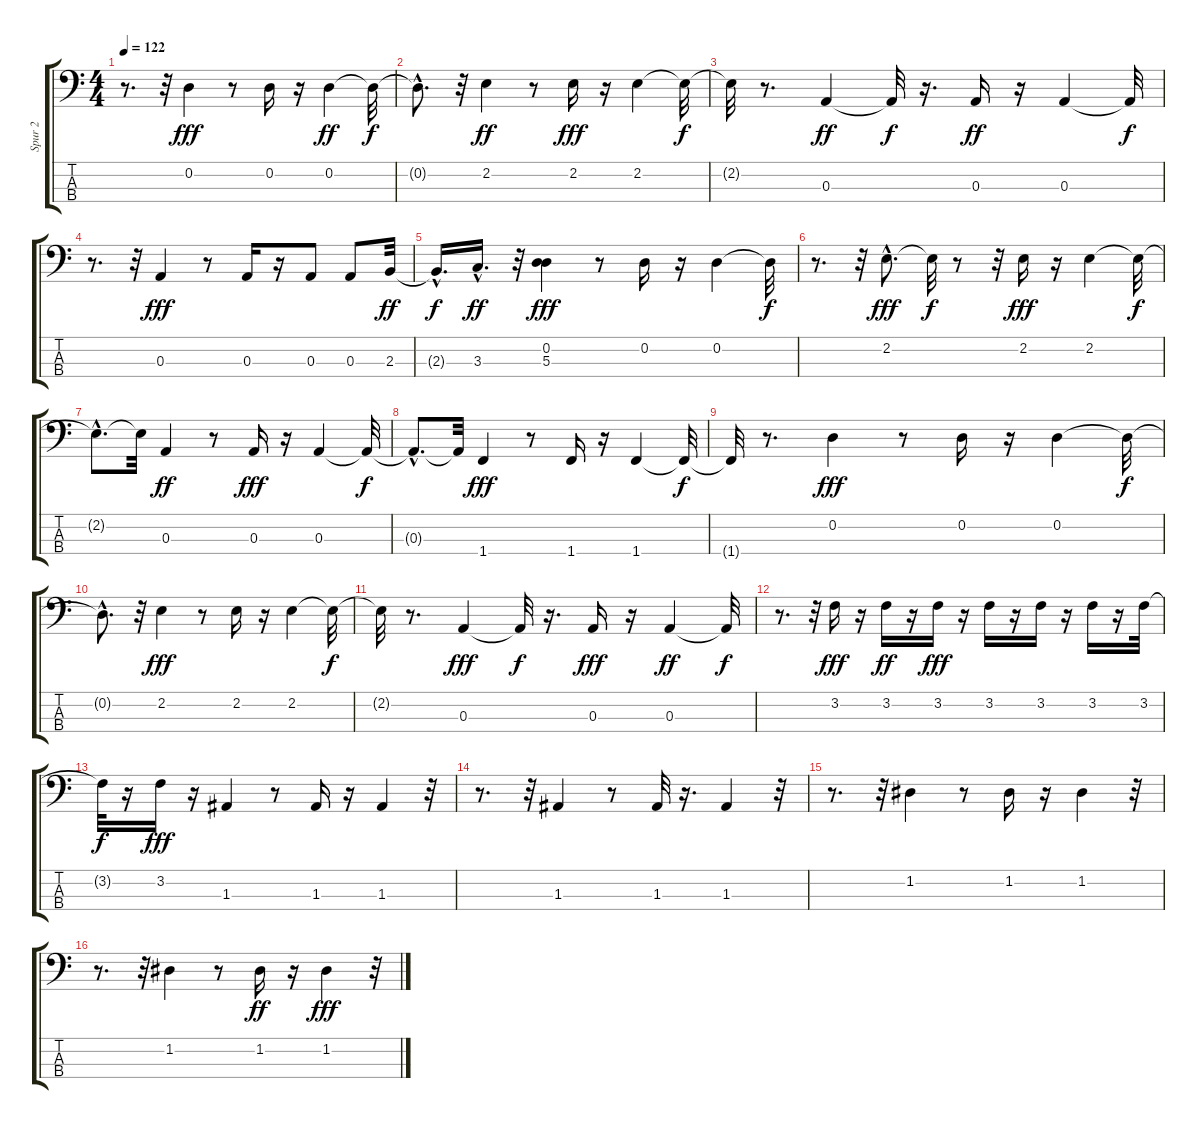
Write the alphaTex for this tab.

\track ("Spur 2" "Spur 2") {instrument electricbassfinger}
\staff {score tabs}
\tuning (G2 D2 A1 E1) {hide}
\ts (4 4)
\tempo 122
\clef f4
\ks c
r.8{d dy f} r.32 0.2.4{dy fff} r.8 0.2.16 r.16 0.2.4{dy ff} 0.2{t}.32{dy f} |
0.2{hac t}.8{d} r.32 2.2.4{dy ff} r.8 2.2.16{dy fff} r.16 2.2.4 2.2{t}.32{dy f} |
2.2{t}.32 r.8{d} 0.3.4{dy ff} 0.3{t}.32{dy f} r.16{d} 0.3.16{dy ff} r.16 0.3.4 0.3{t}.32{dy f} |
r.8{d} r.32 0.3.4{dy fff} r.8 0.3.16 r.16 0.3.8 0.3.8 2.3.32{dy ff} |
2.3{hac t}.16{d dy f} 3.3{hac}.16{d dy ff} r.32 (0.2 5.3).4{dy fff} r.8 0.2.16 r.16 0.2.4 0.2{t}.32{dy f} |
r.8{d} r.32 2.2{hac}.8{d dy fff} 2.2{t}.32{dy f} r.8 r.32 2.2.16{dy fff} r.16 2.2.4 2.2{t}.32{dy f} |
2.2{hac t}.8{d} 2.2{t}.32 0.3.4{dy ff} r.8 0.3.16{dy fff} r.16 0.3.4 0.3{t}.32{dy f} |
0.3{hac t}.8{d} 0.3{t}.32 1.4.4{dy fff} r.8 1.4.16 r.16 1.4.4 1.4{t}.32{dy f} |
1.4{t}.32 r.8{d} 0.2.4{dy fff} r.8 0.2.16 r.16 0.2.4 0.2{t}.32{dy f} |
0.2{hac t}.8{d} r.32 2.2.4{dy fff} r.8 2.2.16 r.16 2.2.4 2.2{t}.32{dy f} |
2.2{t}.32 r.8{d} 0.3.4{dy fff} 0.3{t}.32{dy f} r.16{d} 0.3.16{dy fff} r.16 0.3.4{dy ff} 0.3{t}.32{dy f} |
r.8{d} r.32 3.2.16{dy fff} r.16 3.2.16{dy ff} r.16 3.2.16{dy fff} r.16 3.2.16 r.16 3.2.16 r.16 3.2.16 r.16 3.2.32 |
3.2{t}.32{dy f} r.16 3.2.16{dy fff} r.16 1.3.4 r.8 1.3.16 r.16 1.3.4 r.32 |
r.8{d} r.32 1.3.4 r.8 1.3.32 r.16{d} 1.3.4 r.32 |
r.8{d} r.32 1.2.4 r.8 1.2.16 r.16 1.2.4 r.32 |
r.8{d} r.32 1.2.4 r.8 1.2.16{dy ff} r.16 1.2.4{dy fff} r.32
